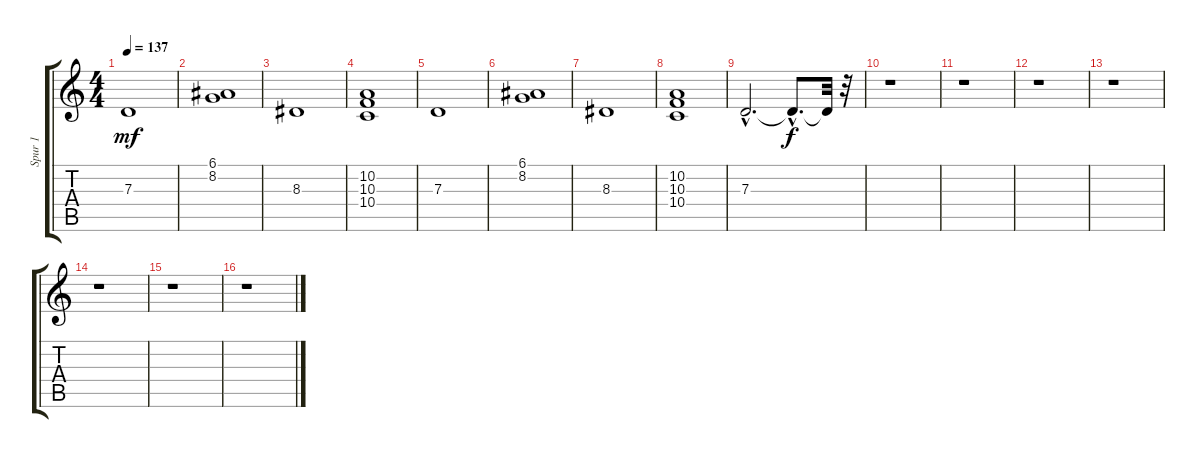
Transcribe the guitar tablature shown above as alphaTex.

\track ("Spur 1" "Spur 1") {instrument stringensemble2}
\staff {score tabs}
\tuning (E4 B3 G3 D3 A2 E2) {hide}
\ts (4 4)
\tempo 137
\clef g2
\ks c
7.3.1{dy mf} |
(6.1 8.2).1 |
8.3.1 |
(10.2 10.3 10.4).1 |
7.3.1 |
(6.1 8.2).1 |
8.3.1 |
(10.2 10.3 10.4).1 |
7.3{hac}.2{d} 7.3{hac t}.8{d dy f} 7.3{t}.32 r.32 |
r.1 |
r.1 |
r.1 |
r.1 |
r.1 |
r.1 |
r.1
